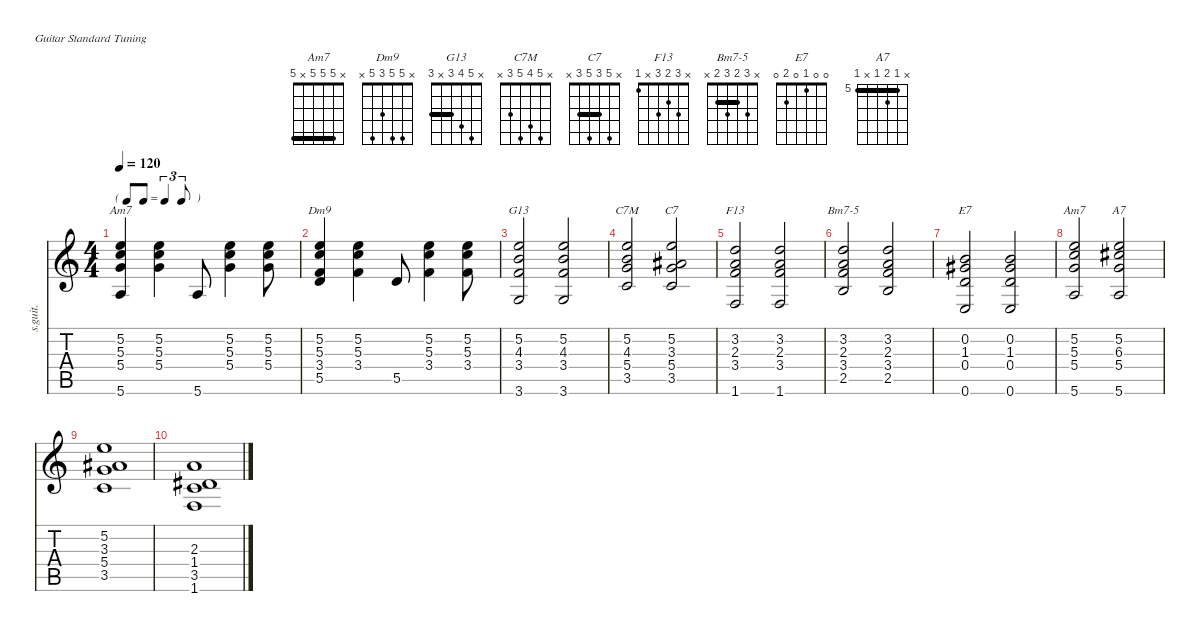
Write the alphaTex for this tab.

\defaultSystemsLayout 4
\hideDynamics
\bracketExtendMode nobrackets
\otherSystemsTrackNameOrientation horizontal
\track ("Steel Guitar" "s.guit.") {instrument acousticguitarsteel}
\staff {score tabs}
\tuning (E4 B3 G3 D3 A2 E2)
\chord ("Am7" x 5 5 5 x 5) {showfingering false barre (5 5 5)}
\chord ("Dm9" x 5 5 3 5 x) {showfingering false}
\chord ("G13" x 5 4 3 x 3) {showfingering false barre 3}
\chord ("C7M" x 5 4 5 3 x) {showfingering false}
\chord ("C7" x 5 3 5 3 x) {showfingering false barre 3}
\chord ("F13" x 3 2 3 x 1) {showfingering false}
\chord ("Bm7-5" x 3 2 3 2 x) {showfingering false barre 2}
\chord ("E7" 0 0 1 0 2 0) {showfingering false}
\chord ("A7" x 5 6 5 x 5) {firstfret 5 showfingering false barre (5 5)}
\ts (4 4)
\tf triplet8th
\tempo 120
\clef g2
\ks c
(5.6 5.4 5.3 5.2).4{ch "Am7" dy mf instrument acousticguitarsteel beam Up} (5.4 5.3 5.2).4{beam Down} 5.6.8{beam Up} (5.4 5.3 5.2).4{beam Down} (5.2 5.3 5.4).8{beam Down} |
(5.5 3.4 5.3 5.2).4{ch "Dm9" beam Up} (3.4 5.3 5.2).4{beam Down} 5.5.8{beam Up} (3.4 5.3 5.2).4{beam Down} (3.4 5.3 5.2).8{beam Down} |
(3.6 3.4 4.3 5.2).2{ch "G13" beam Up} (3.6 3.4 4.3 5.2).2{beam Up} |
(3.5 5.4 4.3 5.2).2{ch "C7M" beam Up} (3.5 5.4 3.3{acc #} 5.2).2{ch "C7" beam Up} |
(1.6 3.4 2.3 3.2).2{ch "F13" beam Up} (1.6 3.4 2.3 3.2).2{beam Up} |
(2.5 3.4 2.3 3.2).2{ch "Bm7-5" beam Up} (2.5 3.4 2.3 3.2).2{beam Up} |
(0.6 0.4 1.3{acc #} 0.2).2{ch "E7" beam Up} (0.6 0.4 1.3{acc #} 0.2).2{beam Up} |
(5.6 5.4 5.3 5.2).2{ch "Am7" beam Up} (5.2 6.3{acc #} 5.4 5.6).2{ch "A7" beam Up} |
(3.5 5.4 3.3{acc #} 5.2).1{beam Up} |
(1.6 1.4{acc #} 2.3 3.5).1{beam Up}
